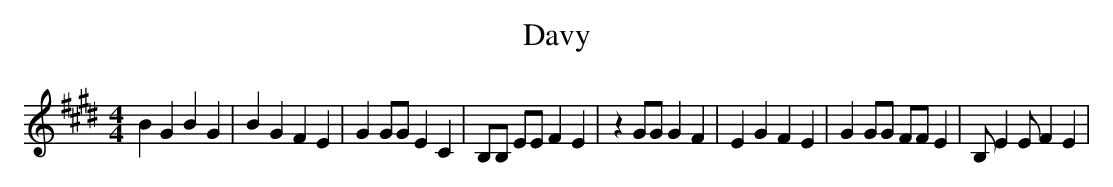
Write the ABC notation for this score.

X:1
T:Davy
M:4/4
L:1/4
K:E
 B G B G| B G F E| G G/2G/2 E C| B,/2B,/2 E/2E/2 F E| z G/2G/2 G F|\
 E G F E| G G/2G/2 F/2F/2 E| B,/2 E E/2 F E|
